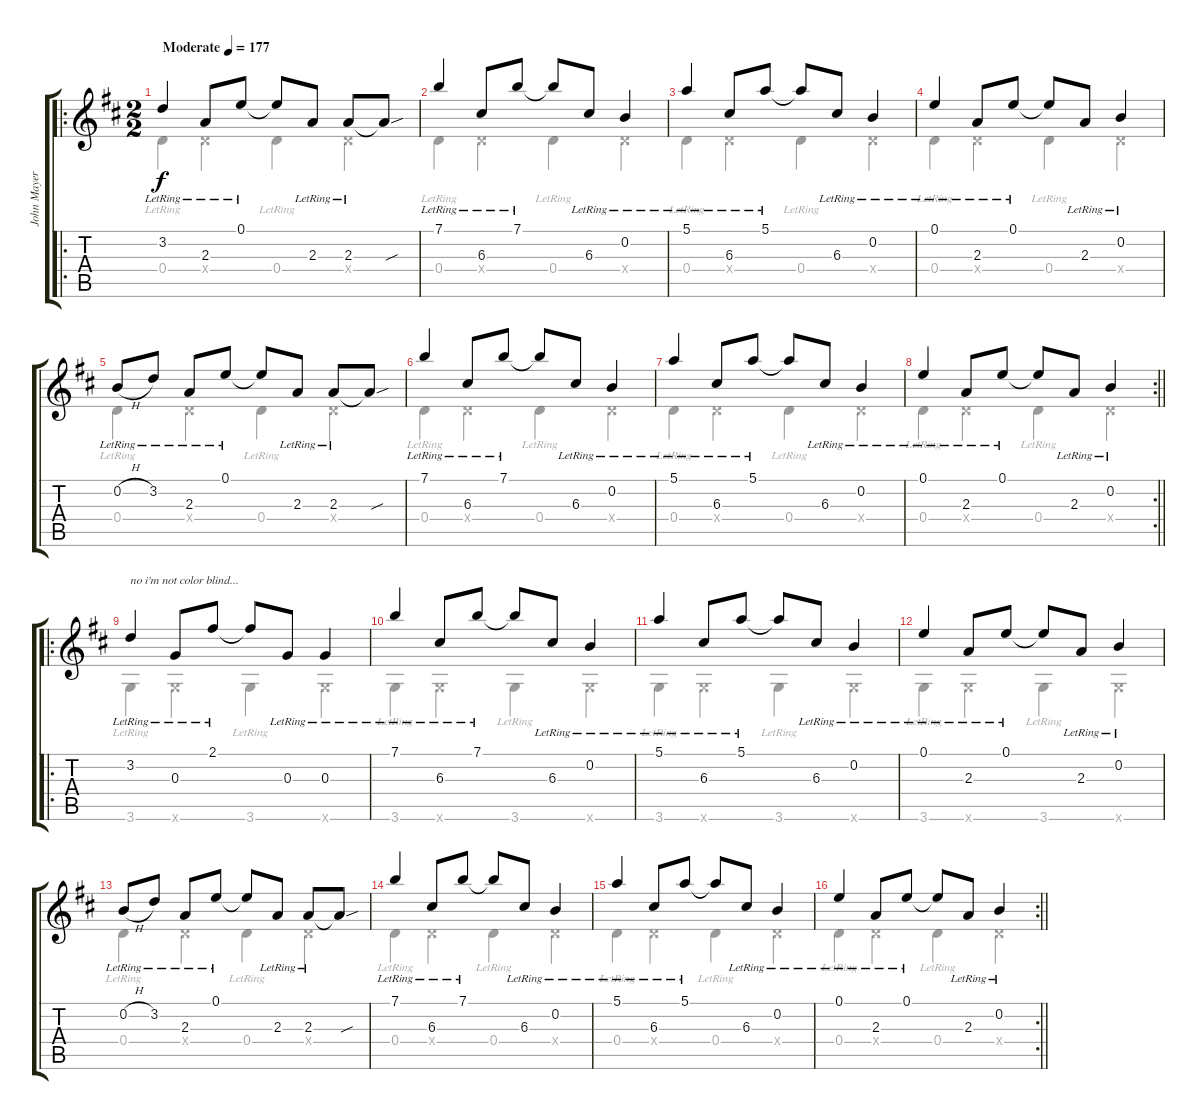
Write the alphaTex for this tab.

\track ("John Mayer" "John Mayer") {instrument acousticguitarsteel}
\staff {score tabs}
\tuning (E4 B3 G3 D3 A2 E2) {hide}
\voice
\ro
\ts (2 2)
\tempo (177 "Moderate")
\clef g2
\ks d
3.2{lr}.4{dy f instrument acousticguitarsteel} 2.3{lr}.8 0.1{lr}.8 0.1{t}.8 2.3{lr}.8 2.3{lr}.8 2.3{sou t}.8 |
7.1{lr}.4 6.3{lr}.8 7.1{lr}.8 7.1{t}.8 6.3{lr}.8 0.2{lr}.4 |
5.1{lr}.4 6.3{lr}.8 5.1{lr}.8 5.1{t}.8 6.3{lr}.8 0.2{lr}.4 |
0.1{lr}.4 2.3{lr}.8 0.1{lr}.8 0.1{t}.8 2.3{lr}.8 0.2{lr}.4 |
0.2{h lr}.8 3.2{lr}.8 2.3{lr}.8 0.1{lr}.8 0.1{t}.8 2.3{lr}.8 2.3{lr}.8 2.3{sou t}.8 |
7.1{lr}.4 6.3{lr}.8 7.1{lr}.8 7.1{t}.8 6.3{lr}.8 0.2{lr}.4 |
5.1{lr}.4 6.3{lr}.8 5.1{lr}.8 5.1{t}.8 6.3{lr}.8 0.2{lr}.4 |
\rc 2
\barLineRight lightlight
0.1{lr}.4 2.3{lr}.8 0.1{lr}.8 0.1{t}.8 2.3{lr}.8 0.2{lr}.4 |
\ro
3.2{lr}.4{txt "no i'm not color blind..."} 0.3{lr}.8 2.1{lr}.8 2.1{t}.8 0.3{lr}.8 0.3{lr}.4 |
7.1{lr}.4 6.3{lr}.8 7.1{lr}.8 7.1{t}.8 6.3{lr}.8 0.2{lr}.4 |
5.1{lr}.4 6.3{lr}.8 5.1{lr}.8 5.1{t}.8 6.3{lr}.8 0.2{lr}.4 |
0.1{lr}.4 2.3{lr}.8 0.1{lr}.8 0.1{t}.8 2.3{lr}.8 0.2{lr}.4 |
0.2{h lr}.8 3.2{lr}.8 2.3{lr}.8 0.1{lr}.8 0.1{t}.8 2.3{lr}.8 2.3{lr}.8 2.3{sou t}.8 |
7.1{lr}.4 6.3{lr}.8 7.1{lr}.8 7.1{t}.8 6.3{lr}.8 0.2{lr}.4 |
5.1{lr}.4 6.3{lr}.8 5.1{lr}.8 5.1{t}.8 6.3{lr}.8 0.2{lr}.4 |
\rc 2
\barLineRight lightlight
0.1{lr}.4 2.3{lr}.8 0.1{lr}.8 0.1{t}.8 2.3{lr}.8 0.2{lr}.4
\voice
\clef g2
\ottava regular
\simile none
\ks d
0.4{lr}.4{dy f} 0.4{x}.4 0.4{lr}.4 0.4{x}.4 |
0.4{lr}.4 0.4{x}.4 0.4{lr}.4 0.4{x}.4 |
0.4{lr}.4 0.4{x}.4 0.4{lr}.4 0.4{x}.4 |
0.4{lr}.4 0.4{x}.4 0.4{lr}.4 0.4{x}.4 |
0.4{lr}.4 0.4{x}.4 0.4{lr}.4 0.4{x}.4 |
0.4{lr}.4 0.4{x}.4 0.4{lr}.4 0.4{x}.4 |
0.4{lr}.4 0.4{x}.4 0.4{lr}.4 0.4{x}.4 |
\barLineRight lightlight
0.4{lr}.4 0.4{x}.4 0.4{lr}.4 0.4{x}.4 |
3.6{lr}.4 3.6{x}.4 3.6{lr}.4 3.6{x}.4 |
3.6{lr}.4 3.6{x}.4 3.6{lr}.4 3.6{x}.4 |
3.6{lr}.4 3.6{x}.4 3.6{lr}.4 3.6{x}.4 |
3.6{lr}.4 3.6{x}.4 3.6{lr}.4 3.6{x}.4 |
0.4{lr}.4 0.4{x}.4 0.4{lr}.4 0.4{x}.4 |
0.4{lr}.4 0.4{x}.4 0.4{lr}.4 0.4{x}.4 |
0.4{lr}.4 0.4{x}.4 0.4{lr}.4 0.4{x}.4 |
\barLineRight lightlight
0.4{lr}.4 0.4{x}.4 0.4{lr}.4 0.4{x}.4
